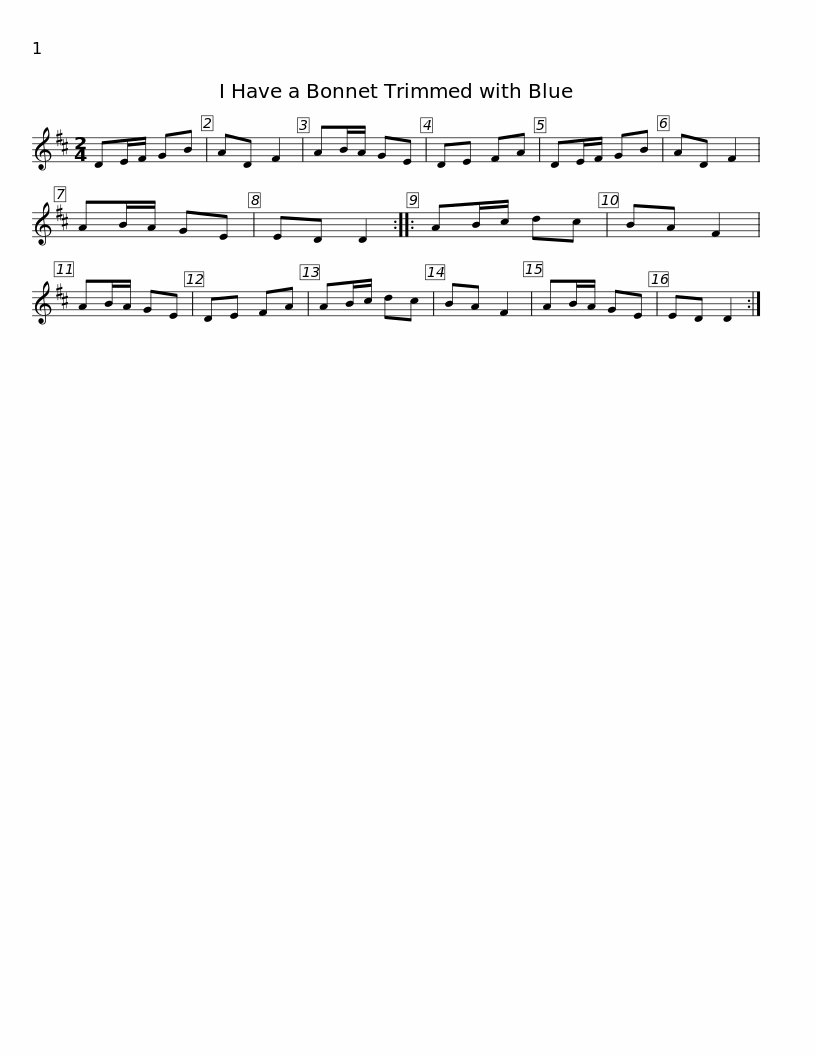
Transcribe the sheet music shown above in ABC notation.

X:1
L:1/8
M:2/4
I:linebreak $
K:D
V:1 treble
V:1
 DE/F/ GB | AD F2 | AB/A/ GE | DE FA | DE/F/ GB | %5
 AD F2 | AB/A/ GE | ED D2 :: AB/c/ dc | BA F2 |$ %10
 AB/A/ GE | DE FA | AB/c/ dc | BA F2 | AB/A/ GE | %15
 ED D2 :| %16
